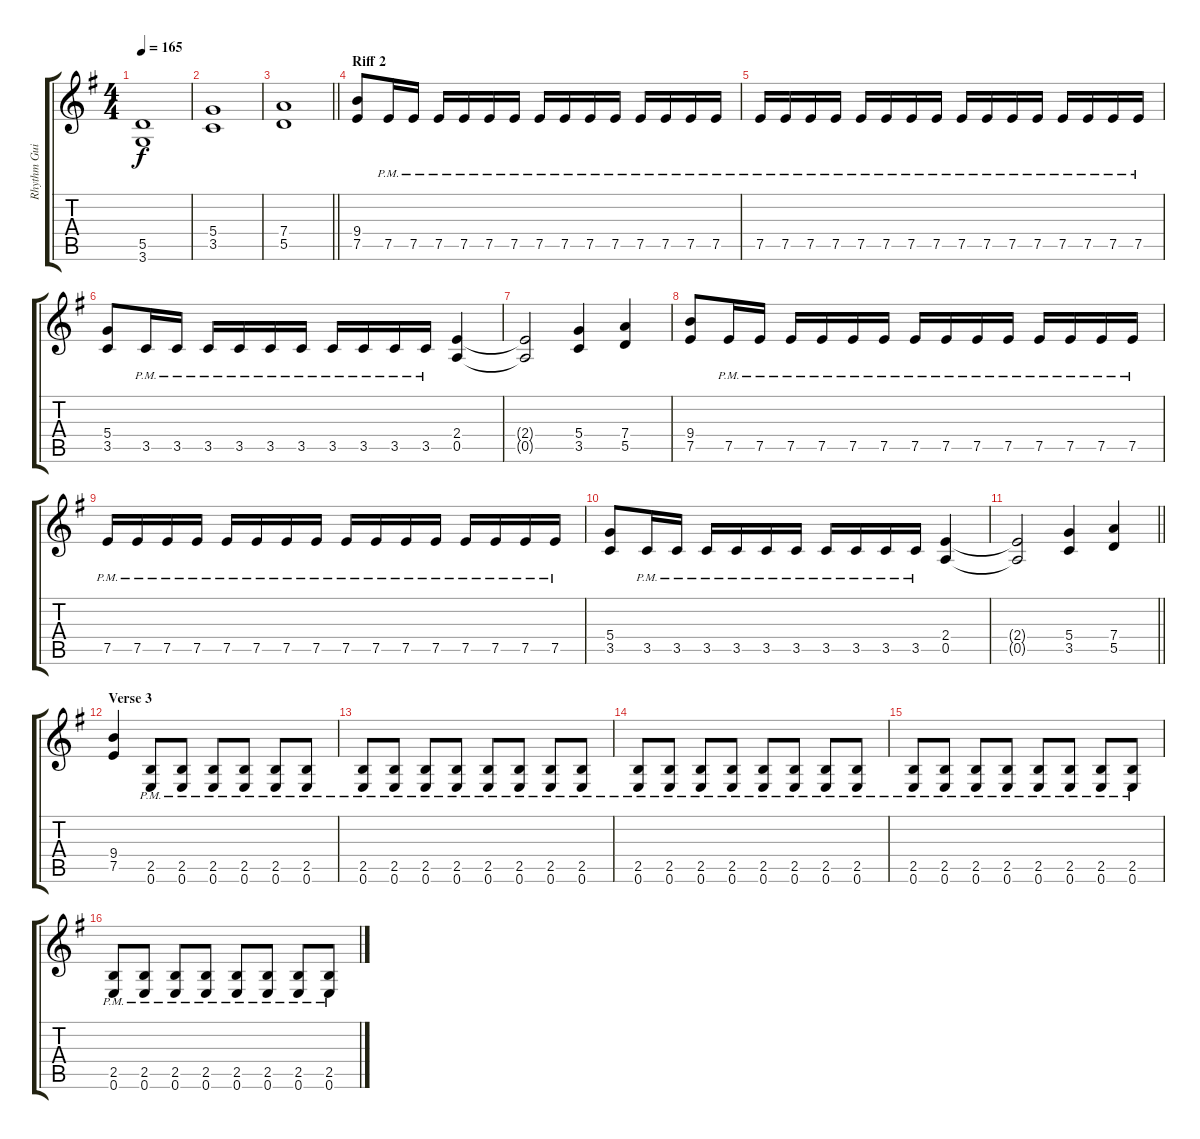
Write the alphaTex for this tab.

\track ("Rhythm Guitar 1: Juha-Pekka Alanen" "Rhythm Gui") {instrument distortionguitar}
\staff {score tabs}
\tuning (E4 B3 G3 D3 A2 E2) {hide}
\ts (4 4)
\tempo 165
\clef g2
\ks eminor
(5.5 3.6).1{dy f} |
(5.4 3.5).1 |
\barLineRight lightlight
(7.4 5.5).1 |
\section ("" "Riff 2")
(9.4 7.5).8 7.5{pm}.16 7.5{pm}.16 7.5{pm}.16 7.5{pm}.16 7.5{pm}.16 7.5{pm}.16 7.5{pm}.16 7.5{pm}.16 7.5{pm}.16 7.5{pm}.16 7.5{pm}.16 7.5{pm}.16 7.5{pm}.16 7.5{pm}.16 |
7.5{pm}.16 7.5{pm}.16 7.5{pm}.16 7.5{pm}.16 7.5{pm}.16 7.5{pm}.16 7.5{pm}.16 7.5{pm}.16 7.5{pm}.16 7.5{pm}.16 7.5{pm}.16 7.5{pm}.16 7.5{pm}.16 7.5{pm}.16 7.5{pm}.16 7.5{pm}.16 |
(5.4 3.5).8 3.5{pm}.16 3.5{pm}.16 3.5{pm}.16 3.5{pm}.16 3.5{pm}.16 3.5{pm}.16 3.5{pm}.16 3.5{pm}.16 3.5{pm}.16 3.5{pm}.16 (2.4 0.5).4 |
(2.4{t} 0.5{t}).2 (5.4 3.5).4 (7.4 5.5).4 |
(9.4 7.5).8 7.5{pm}.16 7.5{pm}.16 7.5{pm}.16 7.5{pm}.16 7.5{pm}.16 7.5{pm}.16 7.5{pm}.16 7.5{pm}.16 7.5{pm}.16 7.5{pm}.16 7.5{pm}.16 7.5{pm}.16 7.5{pm}.16 7.5{pm}.16 |
7.5{pm}.16 7.5{pm}.16 7.5{pm}.16 7.5{pm}.16 7.5{pm}.16 7.5{pm}.16 7.5{pm}.16 7.5{pm}.16 7.5{pm}.16 7.5{pm}.16 7.5{pm}.16 7.5{pm}.16 7.5{pm}.16 7.5{pm}.16 7.5{pm}.16 7.5{pm}.16 |
(5.4 3.5).8 3.5{pm}.16 3.5{pm}.16 3.5{pm}.16 3.5{pm}.16 3.5{pm}.16 3.5{pm}.16 3.5{pm}.16 3.5{pm}.16 3.5{pm}.16 3.5{pm}.16 (2.4 0.5).4 |
\barLineRight lightlight
(2.4{t} 0.5{t}).2 (5.4 3.5).4 (7.4 5.5).4 |
\section ("" "Verse 3")
(9.4 7.5).4 (2.5{pm} 0.6{pm}).8 (2.5{pm} 0.6{pm}).8 (2.5{pm} 0.6{pm}).8 (2.5{pm} 0.6{pm}).8 (2.5{pm} 0.6{pm}).8 (2.5{pm} 0.6{pm}).8 |
(2.5{pm} 0.6{pm}).8 (2.5{pm} 0.6{pm}).8 (2.5{pm} 0.6{pm}).8 (2.5{pm} 0.6{pm}).8 (2.5{pm} 0.6{pm}).8 (2.5{pm} 0.6{pm}).8 (2.5{pm} 0.6{pm}).8 (2.5{pm} 0.6{pm}).8 |
(2.5{pm} 0.6{pm}).8 (2.5{pm} 0.6{pm}).8 (2.5{pm} 0.6{pm}).8 (2.5{pm} 0.6{pm}).8 (2.5{pm} 0.6{pm}).8 (2.5{pm} 0.6{pm}).8 (2.5{pm} 0.6{pm}).8 (2.5{pm} 0.6{pm}).8 |
(2.5{pm} 0.6{pm}).8 (2.5{pm} 0.6{pm}).8 (2.5{pm} 0.6{pm}).8 (2.5{pm} 0.6{pm}).8 (2.5{pm} 0.6{pm}).8 (2.5{pm} 0.6{pm}).8 (2.5{pm} 0.6{pm}).8 (2.5{pm} 0.6{pm}).8 |
(2.5{pm} 0.6{pm}).8 (2.5{pm} 0.6{pm}).8 (2.5{pm} 0.6{pm}).8 (2.5{pm} 0.6{pm}).8 (2.5{pm} 0.6{pm}).8 (2.5{pm} 0.6{pm}).8 (2.5{pm} 0.6{pm}).8 (2.5{pm} 0.6{pm}).8
